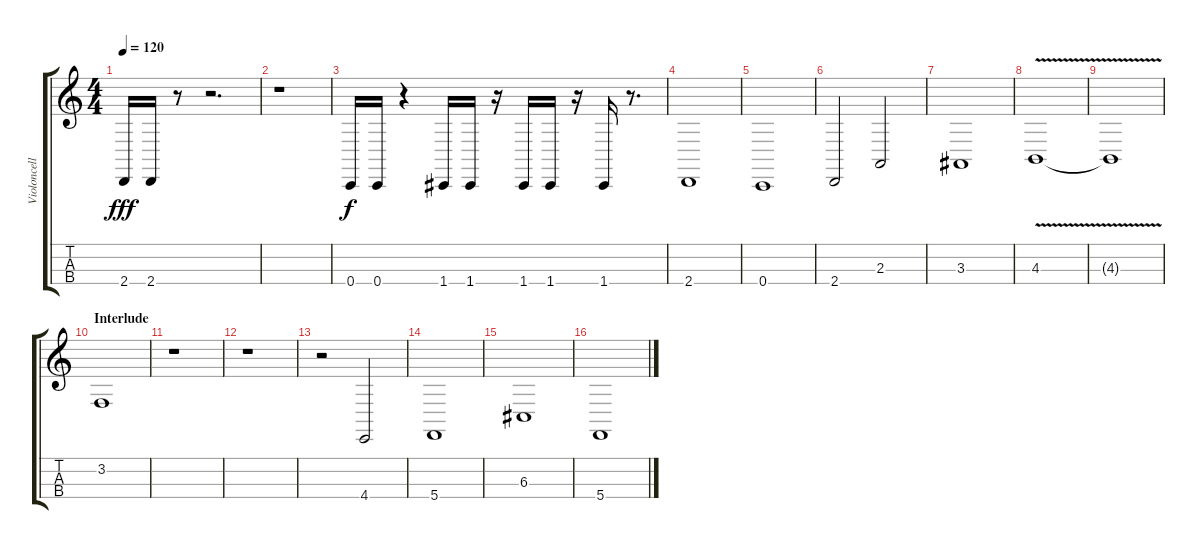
\track ("Violoncello" "Violoncell") {instrument cello}
\staff {score tabs}
\tuning (A3 D3 G2 C2) {hide}
\ts (4 4)
\tempo 120
\clef g2
\ks c
2.4.16{dy fff} 2.4.16 r.8 r.2{d} |
r.1 |
0.4.16{dy f} 0.4.16 r.4{volume 0} 1.4.16{volume 12} 1.4.16 r.16{volume 0} 1.4.16{volume 12} 1.4.16 r.16{volume 0} 1.4.16{volume 12} r.8{d volume 0} |
2.4.1{volume 11} |
0.4.1{volume 11} |
2.4.2 2.3.2 |
3.3.1 |
4.3{v}.1 |
4.3{t}.1 |
\section ("" "Interlude")
3.2.1 |
r.1 |
r.1 |
r.2 4.4.2 |
5.4.1 |
6.3.1 |
5.4.1
